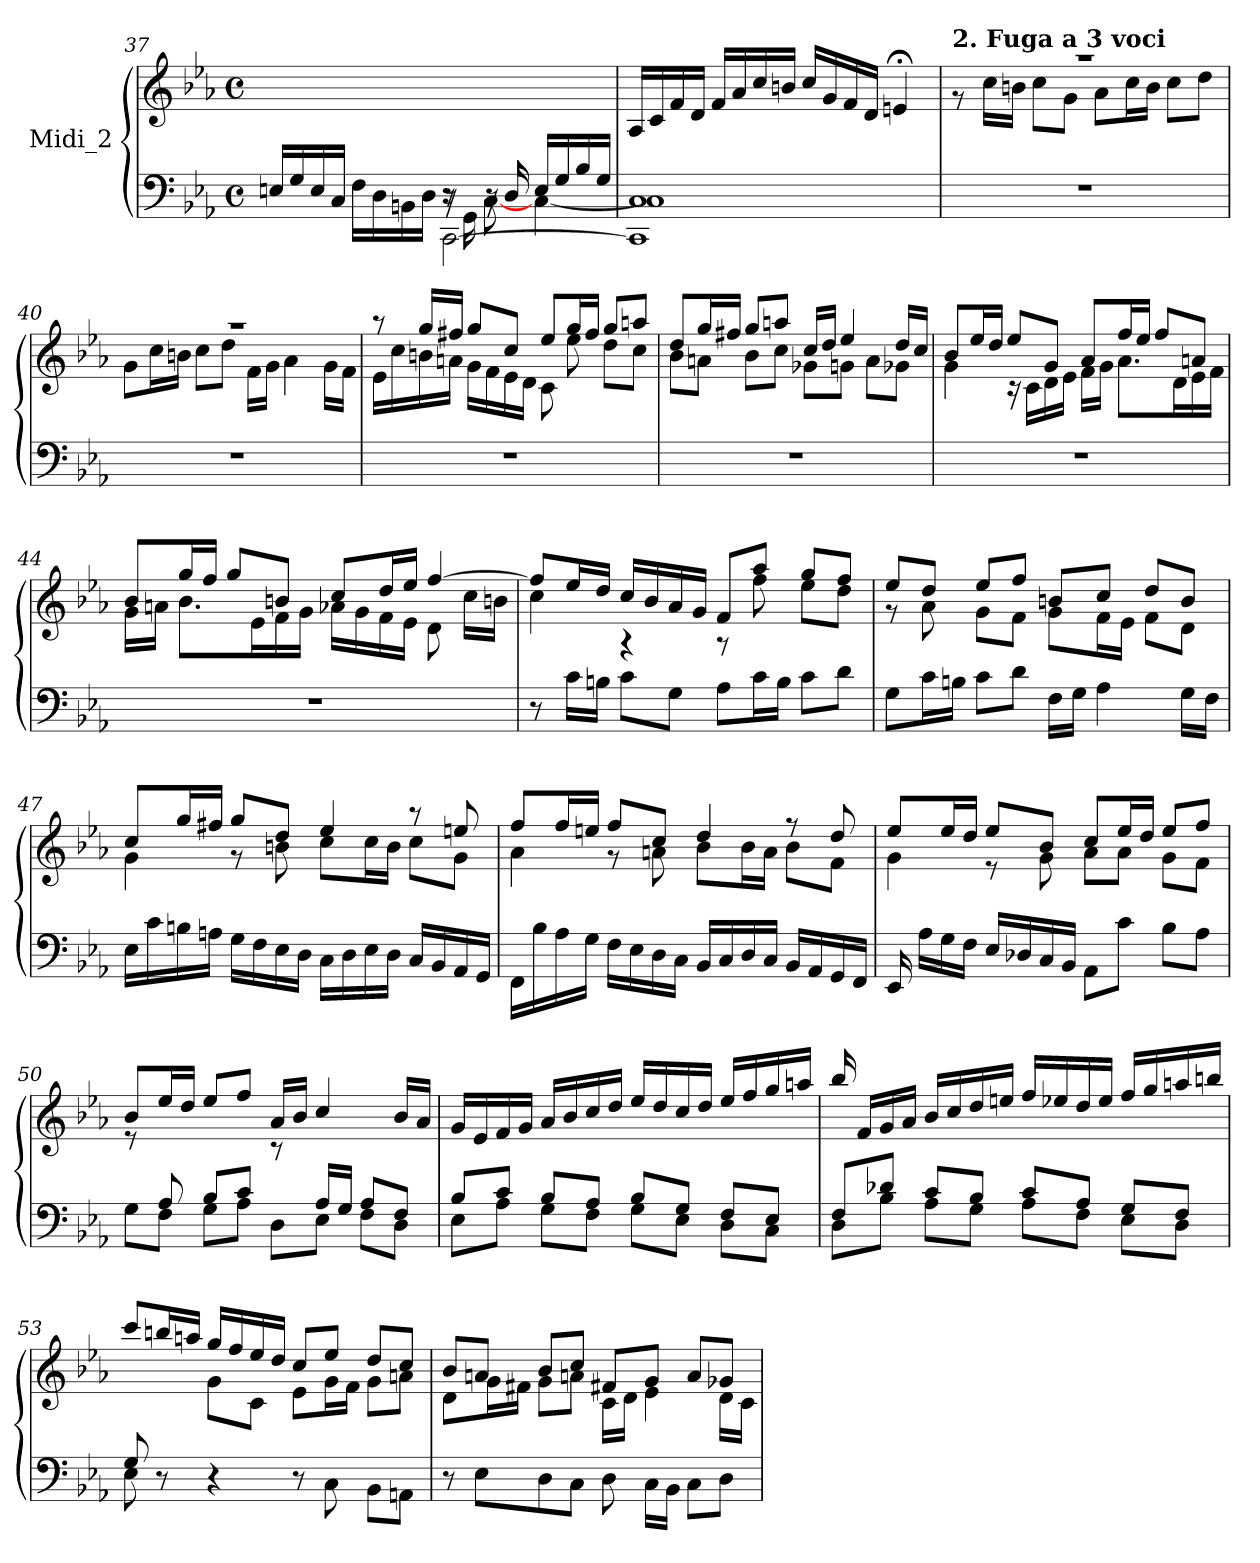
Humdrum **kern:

**kern	**kern
*part1	*part1
*staff2	*staff1
*I"Midi_2	*
*clefF4	*clefG2
*k[b-e-a-]	*k[b-e-a-]
*E-:	*E-:
*M4/4	*M4/4
*met(c)	*met(c)
=37	=37
*^	*
*	*^	*
16En/LL	2ryy	2ryy	1ryy
16G/	.	.	.
16E/	.	.	.
16C/JJ	.	.	.
16FLL	.	.	.
16D	.	.	.
16BBn	.	.	.
16DJJ	.	.	.
8r	16r	[2CC\	.
.	16GG\LL	.	.
16r	[8C\J	.	.
16D/	.	.	.
16E/LL	[4C\	.	.
16G/	.	.	.
16B-/	.	.	.
16G/JJ	.	.	.
=38	=38	=38	=38
1C/	1C\]	1CC\]	16A-LL
.	.	.	16c
.	.	.	16f
.	.	.	16dJJ
.	.	.	16fLL
.	.	.	16a-
.	.	.	16cc
.	.	.	16bnJJ
.	.	.	16ccLL
.	.	.	16g
.	.	.	16f
.	.	.	16dJJ
.	.	.	4en;<
*v	*v	*v	*
!!LO:LB:g=z
=39	=39
*	*^
!	!LO:TX:a:B:t=2. Fuga a 3 voci	!
1r	1r	8r
.	.	16cc\LL
.	.	16bn\JJ
.	.	8ccL
.	.	8gJ
.	.	8a-\L
.	.	16cc\L
.	.	16b\JJ
.	.	8cc\L
.	.	8dd\J
=40	=40	=40
1r	1r	8g\L
.	.	16cc\L
.	.	16bn\JJ
.	.	8cc\L
.	.	8dd\J
.	.	16f\LL
.	.	16g\JJ
.	.	4a-\
.	.	16gLL
.	.	16fJJ
=41	=41	=41
1r	8r	16e-\LL
.	.	16cc\
.	16gg/LL	16bn\
.	16ff#X/JJ	16an\JJ
.	8gg/L	16gLL
.	.	16f
.	8cc/J	16e-
.	.	16dJJ
.	8ee-/L	8c\
.	16gg/L	8ee-\
.	16ff#/JJ	.
.	8gg/L	8dd\L
.	8aan/J	8cc\J
!!LO:LB:g=z	!!
=42	=42	=42
1r	8dd/L	8b-\L
.	16ggL	8an\J
.	16ff#XJJ	.
.	8ggL	8b-\L
.	8aanJ	8cc\J
.	16ccLL	8g-XL
.	16ddJJ	.
.	4ee-/	8gnJ
.	.	8a\L
.	16ddLL	8g-X\J
.	16ccJJ	.
=43	=43	=43
1r	8b-/L	4g\
.	16ee-/L	.
.	16dd/JJ	.
.	8ee-L	16r
.	.	16cLL
.	8g/J	16d\
.	.	16e-\JJ
.	8a-L	16f\LL
.	.	16g\JJ
.	16ff/L	8.a-\L
.	16ee-/JJ	.
.	8ff/L	.
.	.	16d\L
.	8an/J	16e-\
.	.	16f\JJ
=44	=44	=44
1r	8b-/L	16g\LL
.	.	16an\JJ
.	16gg/L	8.b-\L
.	16ff/JJ	.
.	8gg/L	.
.	.	16e-\L
.	8bn/J	16f\
.	.	16g\JJ
.	8ccL	16a-XLL
.	.	16g\
.	16dd/L	16f\
.	16ee-/JJ	16e-\JJ
.	[4ff/	8d\
.	.	16cc\LL
.	.	16bn\JJ
!!LO:LB:g=z	!!
=45	=45	=45
8r	8ffL]	4cc\
16cLL	16ee-/L	.
16BnJJ	16dd/JJ	.
8cL	16cc/LL	4r
.	16b-/	.
8GJ	16a-/	.
.	16g/JJ	.
8A-L	8fL	8r
16cL	8aa-/J	8ff\
16BJJ	.	.
8cL	8ggL	8ee-L
8dJ	8ff/J	8dd\J
=46	=46	=46
8GL	8ee-/L	8r
16cL	8dd/J	8a-\
16BnJJ	.	.
8cL	8ee-/L	8g\L
8dJ	8ff/J	8f\J
16FLL	8bnL	8gL
16GJJ	.	.
4A-	8cc/J	16f\L
.	.	16e-\JJ
.	8dd/L	8f\L
16GLL	8b/J	8d\J
16FJJ	.	.
=47	=47	=47
16E-LL	8cc/L	4g\
16c	.	.
16Bn	16gg/L	.
16AnJJ	16ff#X/JJ	.
16GLL	8gg/L	8r
16F	.	.
16E-	8dd/J	8bn\
16DJJ	.	.
16CLL	4ee-/	8ccL
16D	.	.
16E-	.	16cc\L
16DJJ	.	16b\JJ
16CLL	8r	8ccL
16BB-	.	.
16AA-	8een/	8g\J
16GGJJ	.	.
!!LO:LB:g=z	!!
=48	=48	=48
16FFLL	8ffL	4a-\
16B-	.	.
16A-	16ff/L	.
16GJJ	16een/JJ	.
16FLL	8ff/L	8r
16E-	.	.
16D	8cc/J	8an\
16CJJ	.	.
16BB-LL	4dd/	8b-\L
16C	.	.
16D	.	16b-\L
16CJJ	.	16a\JJ
16BB-LL	8r	8b-\L
16AA-	.	.
16GG	8dd/	8f\J
16FFJJ	.	.
=49	=49	=49
16EE-	8ee-L	4g\
16A-LL	.	.
16G	16ee-/L	.
16FJJ	16dd/JJ	.
16E-LL	8ee-/L	8r
16D-X	.	.
16C	8b-/J	8g\
16BB-JJ	.	.
8AA-L	8cc/L	8a-L
8cJ	16ee-/L	8a-\J
.	16dd/JJ	.
8B-L	8ee-/L	8g\L
8A-J	8ff/J	8f\J
=50	=50	=50
*^	*	*
8ryy	8GL	8b-/L	8r
8A-/	8FJ	16ee-/L	4.ryy
.	.	16dd/JJ	.
8B-/L	8GL	8ee-/L	.
8c/J	8A-J	8ff/J	.
8ryy	8DL	16a-/LL	8r
.	.	16b-/JJ	.
16A-/LL	8E-J	4cc/	4.ryy
16G/JJ	.	.	.
8A-/L	8FL	.	.
8F/J	8DJ	16b-/LL	.
.	.	16a-/JJ	.
*	*	*v	*v
!!LO:LB:g=z
=51	=51	=51
8B-/L	8E-L	16g/LL
.	.	16e-/
8c/J	8A-\J	16f/
.	.	16g/JJ
8B-/L	8GL	16a-/LL
.	.	16b-/
8A-/J	8F\J	16cc/
.	.	16dd/JJ
8B-/L	8GL	16ee-/LL
.	.	16dd/
8G/J	8E-\J	16cc/
.	.	16dd/JJ
8F/L	8D\L	16ee-LL
.	.	16ff/
8E-/J	8C\J	16gg/
.	.	16aan/JJ
=52	=52	=52
8F/L	8D\L	16bb-/
.	.	16fLL
8d-X/J	8B-\J	16g/
.	.	16a-/JJ
8c/L	8A-\L	16b-/LL
.	.	16cc/
8B-/J	8G\J	16dd/
.	.	16een/JJ
8c/L	8A-L	16ffLL
.	.	16ee-X/
8A-/J	8F\J	16dd/
.	.	16ee-/JJ
8G/L	8E-L	16ff/LL
.	.	16gg/
8F/J	8D\J	16aan/
.	.	16bbn/JJ
=53	=53	=53
*	*	*^
8GL	8E-\	8cccL	8ryy
2..ryy	8r	16bbn/L	16gL
.	.	16aan/JJ	16f#XJJ
.	4r	16ggLL	8gL
.	.	16ff/	.
.	.	16ee-/	8c\J
.	.	16dd/JJ	.
.	8r	8ccL	8e-\L
.	8C\	8ee-/J	16g\L
.	.	.	16f#\JJ
.	8BB-\L	8dd/L	8g\L
.	8AAn\J	8cc/J	8an\J
*v	*v	*	*
!!LO:LB:g=z	!!
=54	=54	=54
8r	8b-L	8dL
8E-L	8anJ	16g\L
.	.	16f#X\JJ
8D\	8b-/L	8g\L
8C\J	8cc/J	8an\J
8D\	8f#XL	16c\LL
.	.	16d\JJ
16C\LL	8g/J	4e-\
16BB-\JJ	.	.
8C\L	8a/L	.
8D\J	8g-X/J	16d\LL
.	.	16c\JJ
*	*v	*v
=	=
*-	*-
